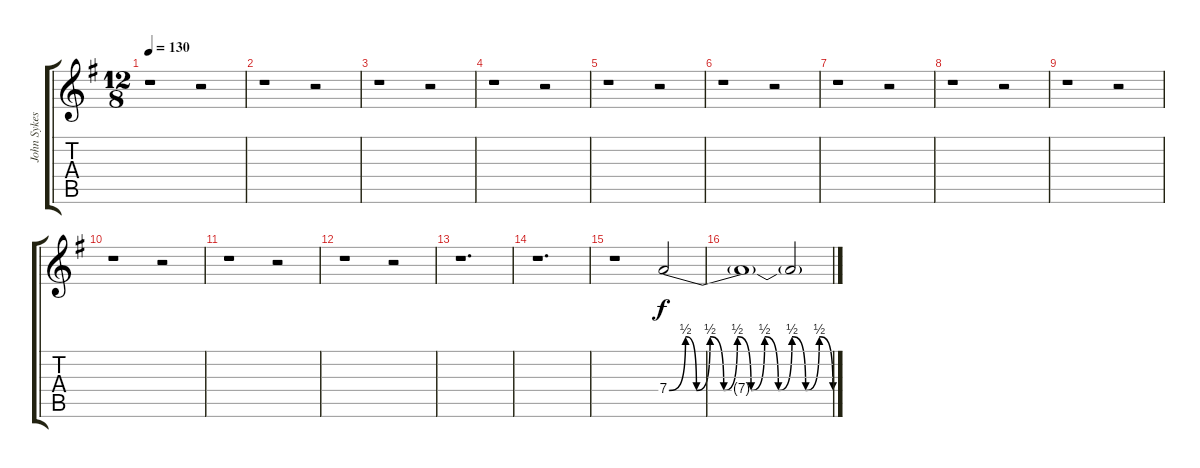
\track ("John Sykes(solo)" "John Sykes") {instrument distortionguitar}
\staff {score tabs}
\tuning (E4 B3 G3 D3 A2 E2) {hide}
\ts (12 8)
\tempo 130
\clef g2
\ks g
r.1{dy f} r.2 |
r.1 r.2 |
r.1 r.2 |
r.1 r.2 |
r.1 r.2 |
r.1 r.2 |
r.1 r.2 |
r.1 r.2 |
r.1 r.2 |
r.1 r.2 |
r.1 r.2 |
r.1 r.2 |
r.1{d} |
r.1{d} |
r.1 7.4{be (custom 0 0 6 2 10 0 15 2 20 0 25 2 30 0 35 2 40 0 45 2 50 0 55 2 60 0)}.2{volume 7} |
7.4{t}.1{volume 13} 7.4{t}.2{volume 3}
